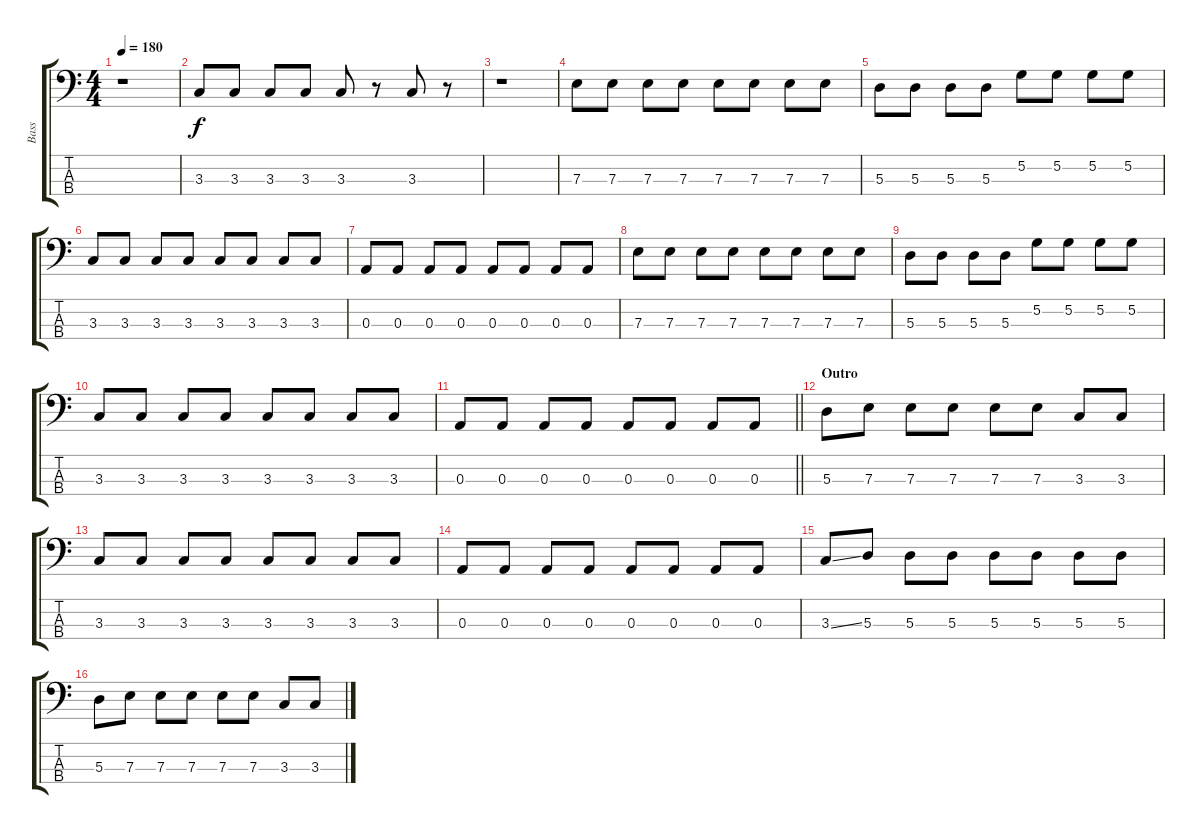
\track ("Bass" "Bass") {instrument electricbassfinger}
\staff {score tabs}
\tuning (G2 D2 A1 D1) {hide}
\ts (4 4)
\tempo 180
\clef f4
\ks c
r.1{dy f} |
3.3.8 3.3.8 3.3.8 3.3.8 3.3.8 r.8 3.3.8 r.8 |
r.1 |
7.3.8 7.3.8 7.3.8 7.3.8 7.3.8 7.3.8 7.3.8 7.3.8 |
5.3.8 5.3.8 5.3.8 5.3.8 5.2.8 5.2.8 5.2.8 5.2.8 |
3.3.8 3.3.8 3.3.8 3.3.8 3.3.8 3.3.8 3.3.8 3.3.8 |
0.3.8 0.3.8 0.3.8 0.3.8 0.3.8 0.3.8 0.3.8 0.3.8 |
7.3.8 7.3.8 7.3.8 7.3.8 7.3.8 7.3.8 7.3.8 7.3.8 |
5.3.8 5.3.8 5.3.8 5.3.8 5.2.8 5.2.8 5.2.8 5.2.8 |
3.3.8 3.3.8 3.3.8 3.3.8 3.3.8 3.3.8 3.3.8 3.3.8 |
\barLineRight lightlight
0.3.8 0.3.8 0.3.8 0.3.8 0.3.8 0.3.8 0.3.8 0.3.8 |
\section ("" "Outro")
5.3.8 7.3.8 7.3.8 7.3.8 7.3.8 7.3.8 3.3.8 3.3.8 |
3.3.8 3.3.8 3.3.8 3.3.8 3.3.8 3.3.8 3.3.8 3.3.8 |
0.3.8 0.3.8 0.3.8 0.3.8 0.3.8 0.3.8 0.3.8 0.3.8 |
3.3{ss}.8 5.3.8 5.3.8 5.3.8 5.3.8 5.3.8 5.3.8 5.3.8 |
5.3.8 7.3.8 7.3.8 7.3.8 7.3.8 7.3.8 3.3.8 3.3.8
